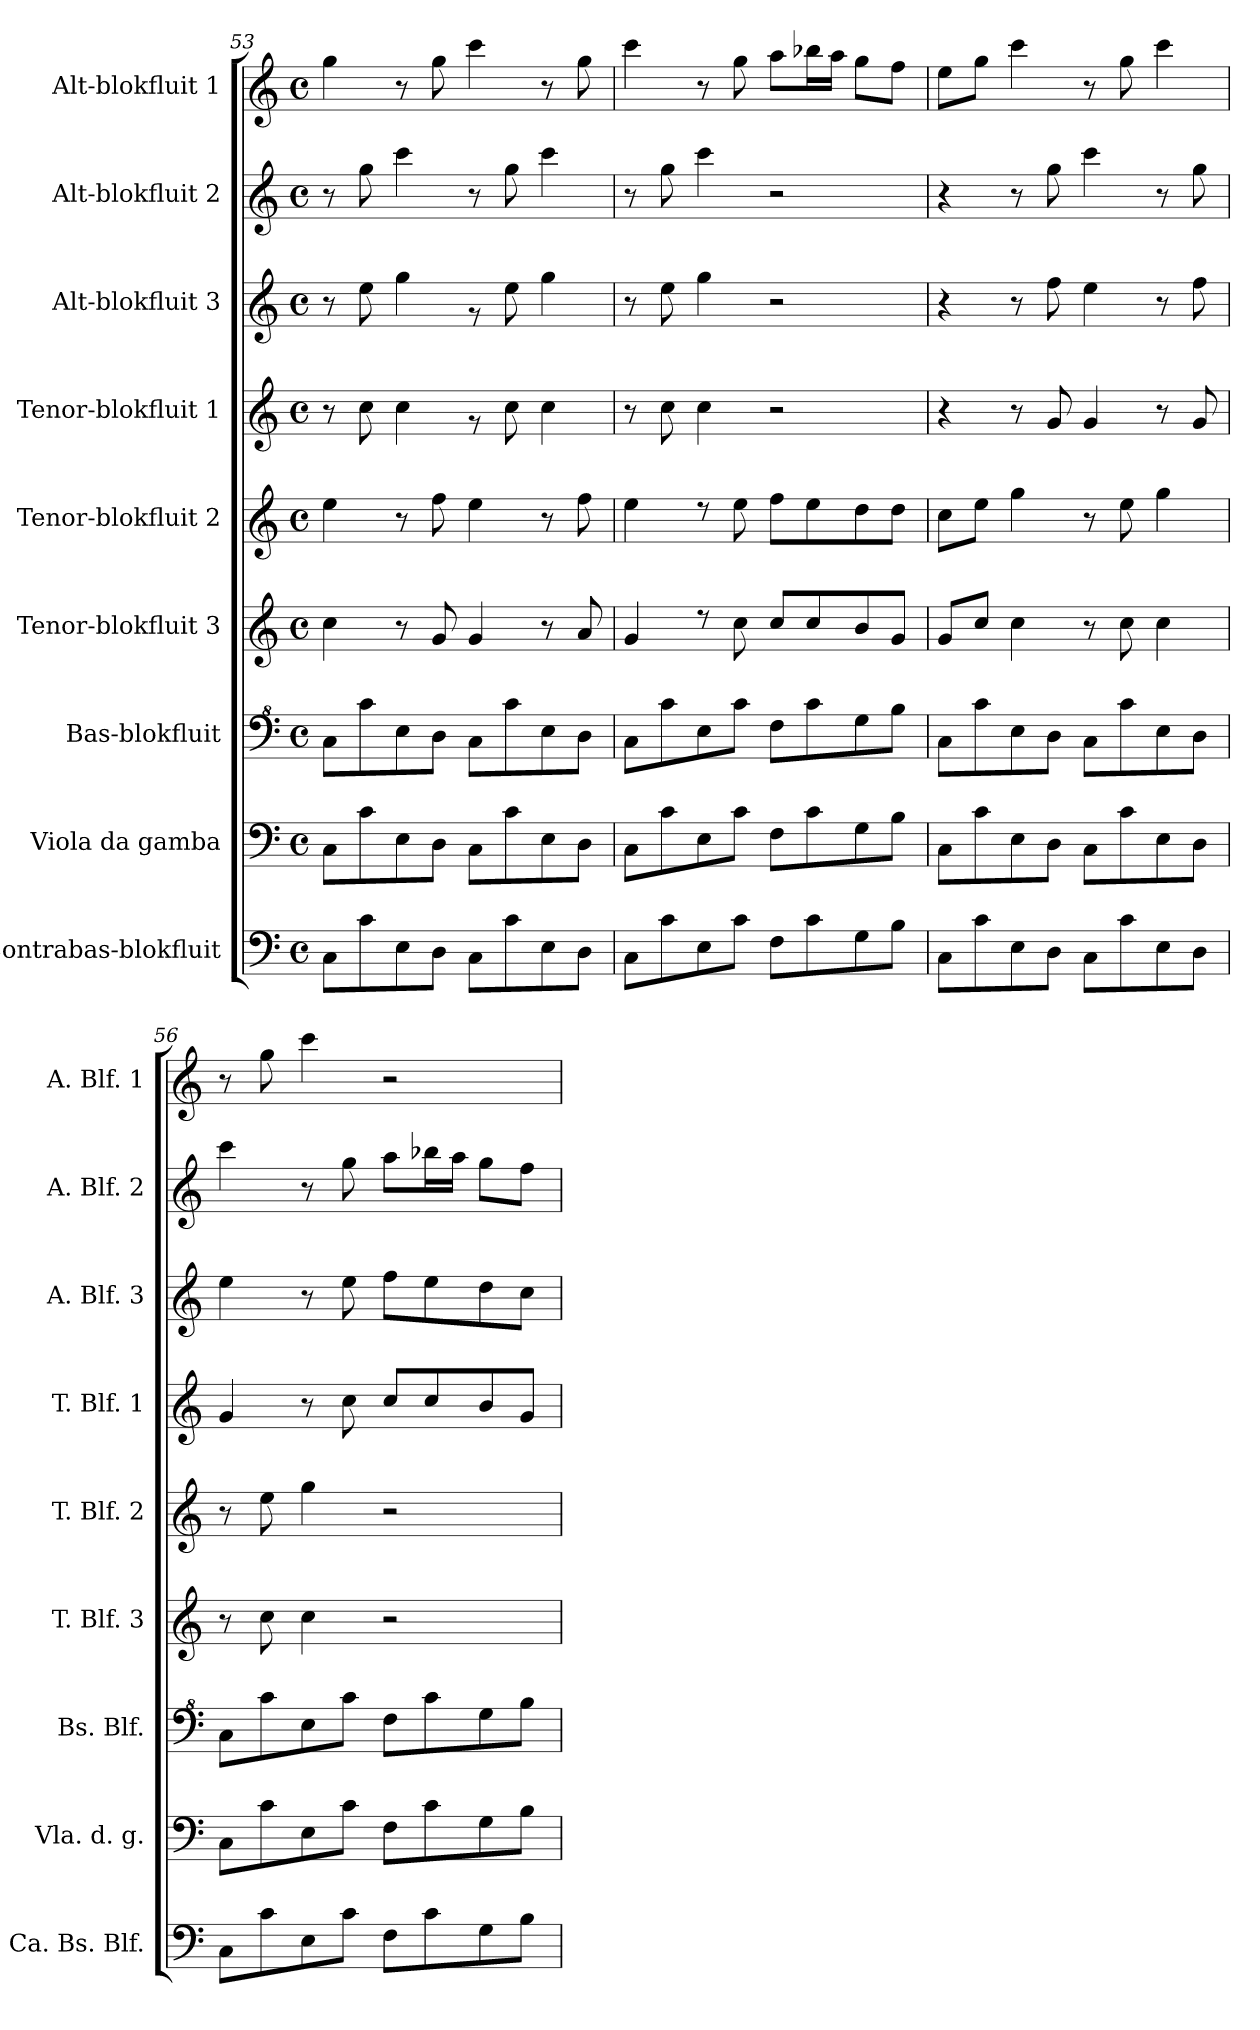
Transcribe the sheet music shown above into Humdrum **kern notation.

**kern	**kern	**kern	**kern	**kern	**kern	**kern	**kern	**kern
*part9	*part8	*part7	*part6	*part5	*part4	*part3	*part2	*part1
*staff9	*staff8	*staff7	*staff6	*staff5	*staff4	*staff3	*staff2	*staff1
*I"Contrabas-blokfluit	*I"Viola da gamba	*I"Bas-blokfluit	*I"Tenor-blokfluit 3	*I"Tenor-blokfluit 2	*I"Tenor-blokfluit 1	*I"Alt-blokfluit 3	*I"Alt-blokfluit 2	*I"Alt-blokfluit 1
*I'Ca. Bs. Blf.	*I'Vla. d. g.	*I'Bs. Blf.	*I'T. Blf. 3	*I'T. Blf. 2	*I'T. Blf. 1	*I'A. Blf. 3	*I'A. Blf. 2	*I'A. Blf. 1
!!LO:PB:g=z
*clefF4	*clefF4	*clefF^4	*clefG2	*clefG2	*clefG2	*clefG2	*clefG2	*clefG2
*k[]	*k[]	*k[]	*k[]	*k[]	*k[]	*k[]	*k[]	*k[]
*M4/4	*M4/4	*M4/4	*M4/4	*M4/4	*M4/4	*M4/4	*M4/4	*M4/4
*met(c)	*met(c)	*met(c)	*met(c)	*met(c)	*met(c)	*met(c)	*met(c)	*met(c)
=53	=53	=53	=53	=53	=53	=53	=53	=53
8C\L	8C\L	8c\L	4cc\	4ee\	8r	8r	8r	4gg\
8c\	8c\	8cc\	.	.	8cc\	8ee\	8gg\	.
8E\	8E\	8e\	8r	8r	4cc\	4gg\	4ccc\	8r
8D\J	8D\J	8d\J	8g/	8ff\	.	.	.	8gg\
8C\L	8C\L	8c\L	4g/	4ee\	8rg	8rg	8r	4ccc\
8c\	8c\	8cc\	.	.	8cc\	8ee\	8gg\	.
8E\	8E\	8e\	8r	8r	4cc\	4gg\	4ccc\	8r
8D\J	8D\J	8d\J	8a/	8ff\	.	.	.	8gg\
=54	=54	=54	=54	=54	=54	=54	=54	=54
8C\L	8C\L	8c\L	4g/	4ee\	8r	8r	8r	4ccc\
8c\	8c\	8cc\	.	.	8cc\	8ee\	8gg\	.
8E\	8E\	8e\	8rdd	8rdd	4cc\	4gg\	4ccc\	8r
8c\J	8c\J	8cc\J	8cc\	8ee\	.	.	.	8gg\
8F\L	8F\L	8f\L	8cc/L	8ff\L	2r	2r	2r	8aa\L
8c\	8c\	8cc\	8cc/	8ee\	.	.	.	16bb-X\L
.	.	.	.	.	.	.	.	16aa\JJ
8G\	8G\	8g\	8b/	8dd\	.	.	.	8gg\L
8B\J	8B\J	8b\J	8g/J	8dd\J	.	.	.	8ff\J
=55	=55	=55	=55	=55	=55	=55	=55	=55
8C\L	8C\L	8c\L	8g/L	8cc\L	4r	4r	4r	8ee\L
8c\	8c\	8cc\	8cc/J	8ee\J	.	.	.	8gg\J
8E\	8E\	8e\	4cc\	4gg\	8r	8r	8r	4ccc\
8D\J	8D\J	8d\J	.	.	8g/	8ff\	8gg\	.
8C\L	8C\L	8c\L	8r	8r	4g/	4ee\	4ccc\	8r
8c\	8c\	8cc\	8cc\	8ee\	.	.	.	8gg\
8E\	8E\	8e\	4cc\	4gg\	8r	8r	8r	4ccc\
8D\J	8D\J	8d\J	.	.	8g/	8ff\	8gg\	.
=56	=56	=56	=56	=56	=56	=56	=56	=56
8C\L	8C\L	8c\L	8r	8r	4g/	4ee\	4ccc\	8r
8c\	8c\	8cc\	8cc\	8ee\	.	.	.	8gg\
8E\	8E\	8e\	4cc\	4gg\	8r	8r	8r	4ccc\
8c\J	8c\J	8cc\J	.	.	8cc\	8ee\	8gg\	.
8F\L	8F\L	8f\L	2r	2r	8cc/L	8ff\L	8aa\L	2r
8c\	8c\	8cc\	.	.	8cc/	8ee\	16bb-X\L	.
.	.	.	.	.	.	.	16aa\JJ	.
8G\	8G\	8g\	.	.	8b/	8dd\	8gg\L	.
8B\J	8B\J	8b\J	.	.	8g/J	8cc\J	8ff\J	.
=	=	=	=	=	=	=	=	=
*-	*-	*-	*-	*-	*-	*-	*-	*-
